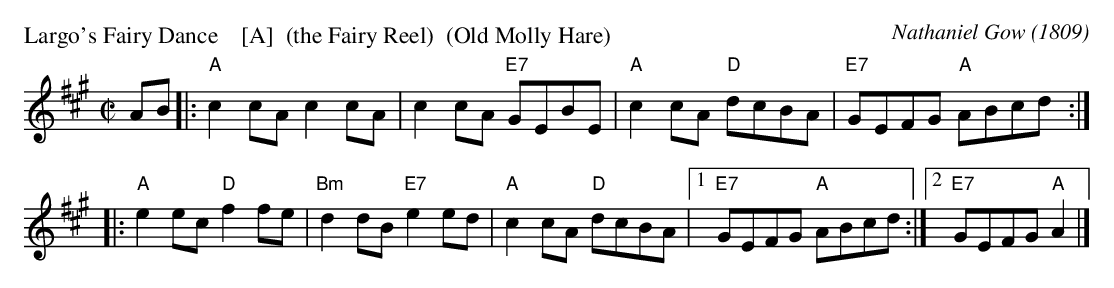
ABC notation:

X:1
P: Largo's Fairy Dance    [A]  (the Fairy Reel)  (Old Molly Hare)
C: Nathaniel Gow
O: 1809
L: 1/8
M: C|
K: A
AB \
|: "A"c2cA c2cA | c2cA "E7"GEBE | "A"c2cA "D"dcBA | "E7"GEFG "A"ABcd :|
|: "A"e2ec "D"f2fe | "Bm"d2dB "E7"e2ed | "A"c2cA "D"dcBA |1 "E7"GEFG "A"ABcd :|2 "E7"GEFG "A"A2 |]
